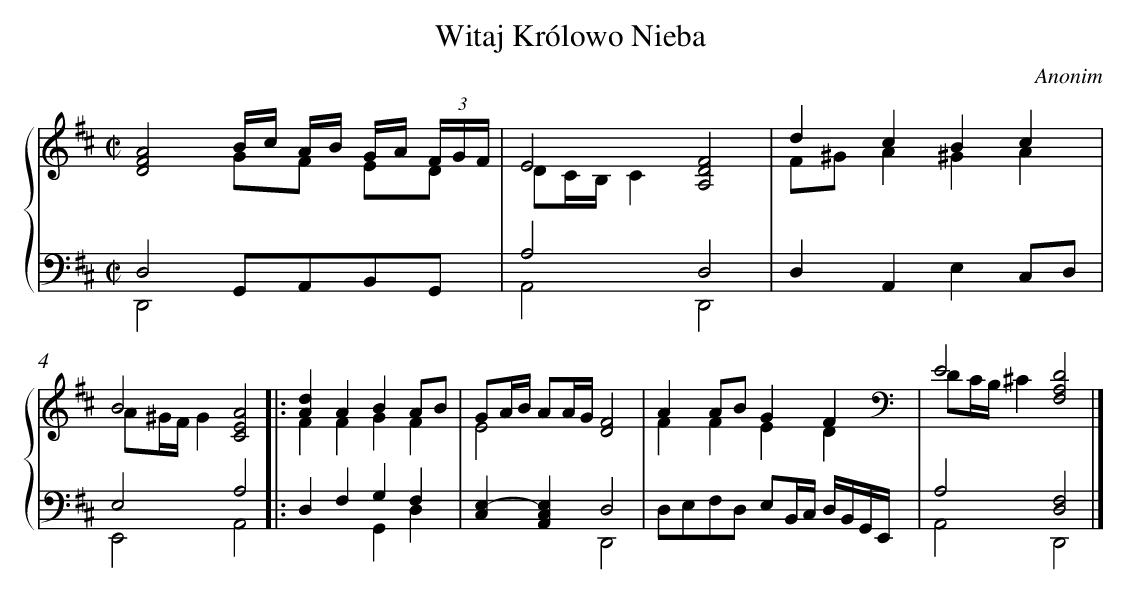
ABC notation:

X:1
T: Witaj Królowo Nieba
C: Anonim
L: 1/8
M: C|
%%staves {1 2}
V: 1
V: 2 clef=bass
K: D
[V:1] [A4F4D4]B/c/ A/B/ G/A/ (3F/G/F/ & x4GF ED |
[V:2] D,4G,,A,,B,,G,, & D,,4x4 |
[V:1] E4[F4D4A,4] & DC/B,/C2x4 |
[V:2] A,4D,4 & A,,4D,,4 |
[V:1] d2c2B2c2 & F^GA2^G2A2 |
[V:2] D,2A,,2E,2C,D, |
[V:1] B4[A4E4C4] & A^G/F/G2x4 ]|:
[V:2] E,4A,4 & E,,4A,,4 ]|:
[V:1] [d2A2]A2B2AB & F2F2G2F2 |
[V:2] D,2F,2G,2F,2 & x4G,,2D,2 |
[V:1] GA/B/ AA/G/[F4D4] & E4x4 |
[V:2] [E,2-C,2][E,2C,2A,,2]D,4 & x2x2D,,4 |
[V:1] A2ABG2F2 & F2F2E2D2 |
[V:2] D,E,F,D, E,B,,/C,/ D,/B,,/G,,/E,,/ |
[V:1] E4[D4A,4F,4] & DC/B,/^C2x4 |]
[V:2] A,4[F,4D,4] & A,,4D,,4 |]
